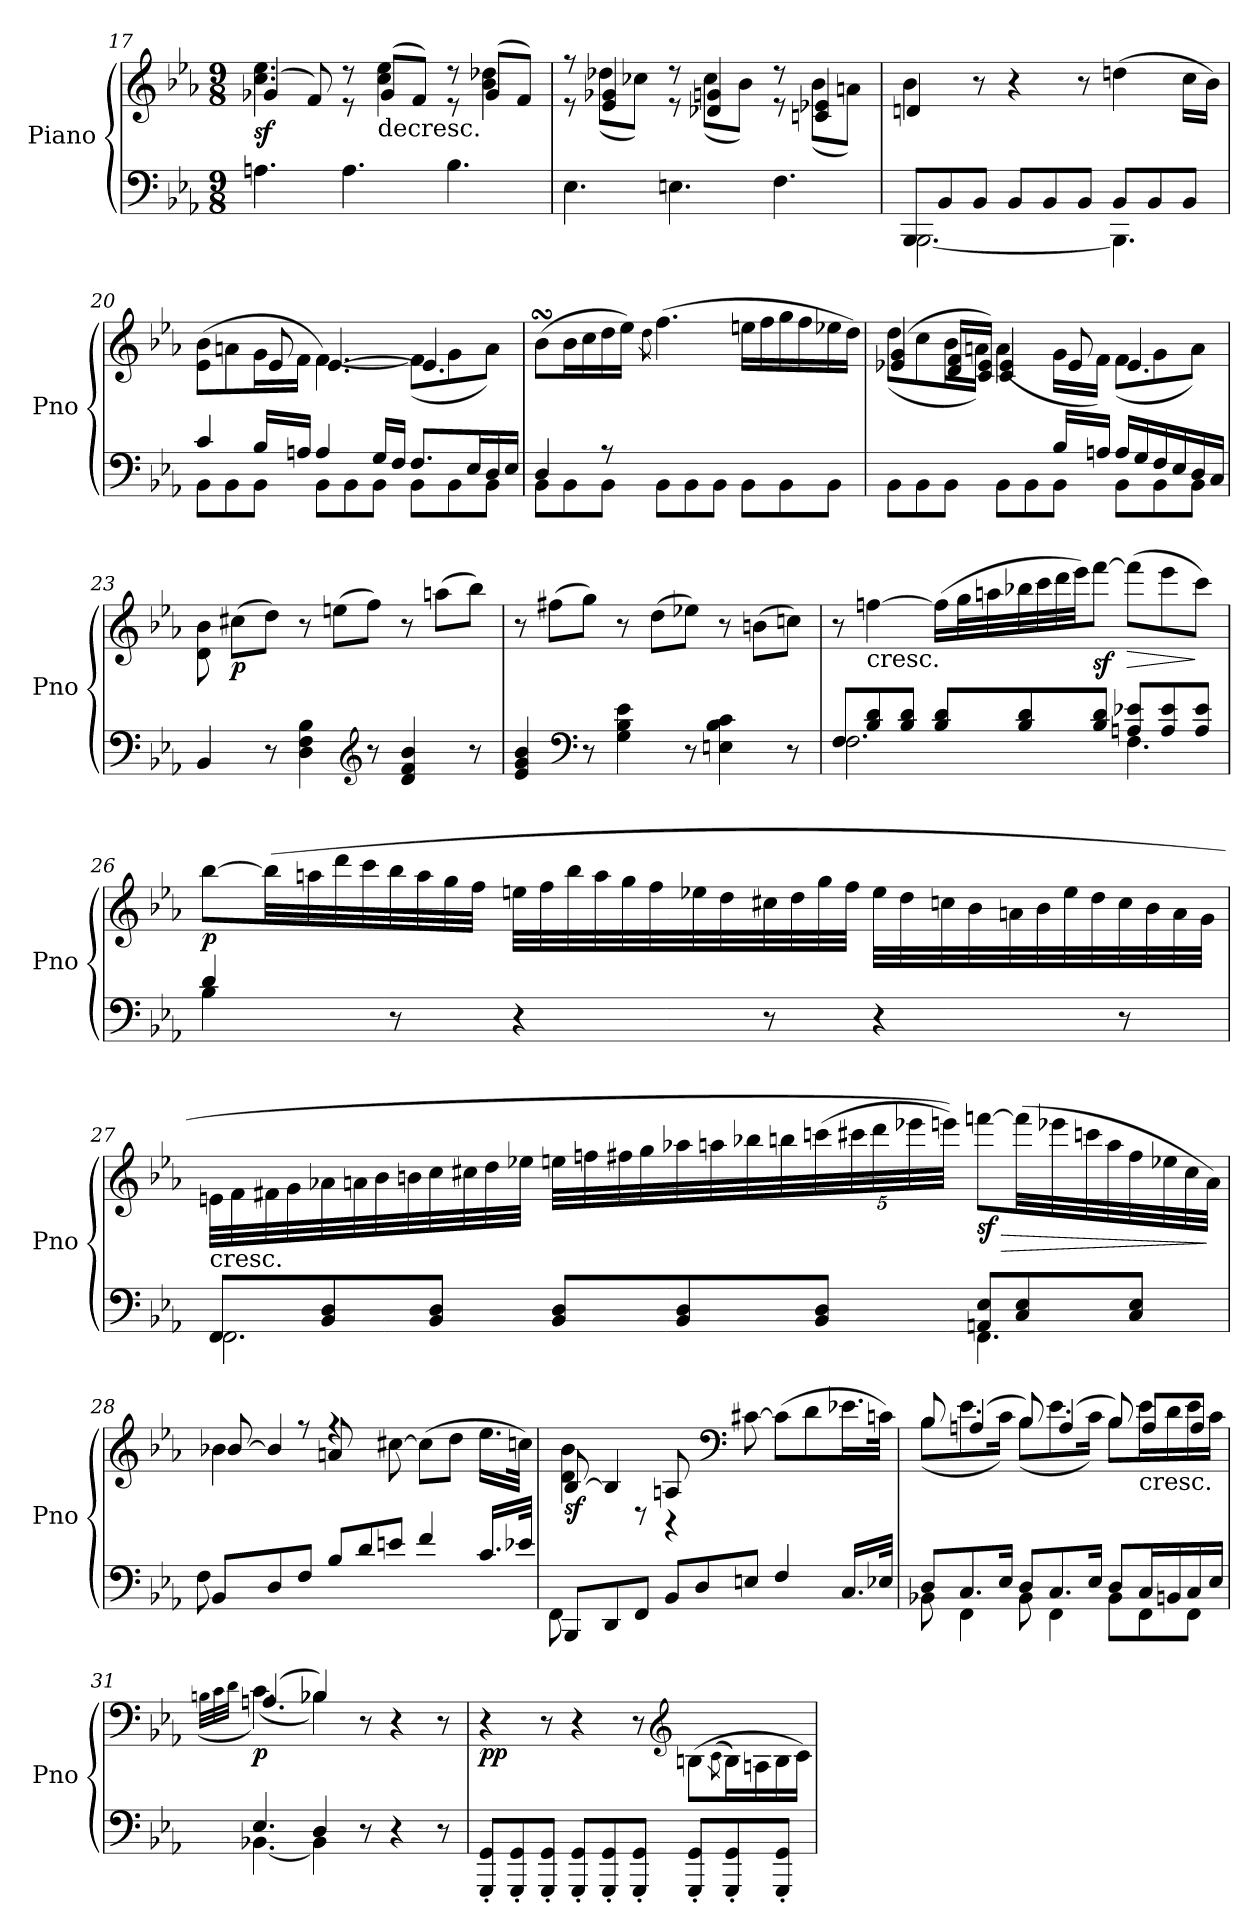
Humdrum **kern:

**kern	**kern	**dynam
*part1	*part1	*part1
*staff2	*staff1	*staff1/2
*I"Piano	*	*
*I'Pno	*	*
*clefF4	*clefG2	*
*k[b-e-a-]	*k[b-e-a-]	*
*E-:	*E-:	*
*M9/8	*M9/8	*
=17	=17	=17
*	*^	*
*	*	*^	*
!	!	!	!	!LO:DY:b
4.An\	1ryy	4.cc\ 4.ee-\	(>4g-X/	sf
.	.	.	8f/)	.
4.A\	.	8r	8r	.
!	!	!LO:TX:b:t=decresc.	!	!
.	.	4cc\ 4ee-\	(>8g-/L	.
.	.	.	8f/J)	.
4.B-\	.	8r	8r	.
.	.	4b-\ 4dd-X\	(>8g-/L	.
.	8ryy	.	8f/J)	.
!!LO:PB:g=z	!!	!!
=18	=18	=18	=18	=18
4.E-\	1ryy	8r	8r	.
.	.	(<8dd-X\L	4e-/ 4g-X/	.
.	.	8cc-X\J)	.	.
4.En\	.	8r	8r	.
.	.	(<8cc-\L	4d-X/ 4gn/	.
.	.	8b-\J)	.	.
4.F\	.	8r	8r	.
.	.	(<8b-\L	4cn/ 4e-X/	.
.	8ryy	8an\J)	.	.
=19	=19	=19	=19	=19
*^	*	*	*	*
8BBB-/L	[2.BBB-\	1ryy	4b-\	4dn/	.
8BB-/	.	.	.	.	.
8BB-/J	.	.	8r	2..ryy	.
8BB-/L	.	.	4r	.	.
8BB-/	.	.	.	.	.
8BB-/J	.	.	8r	.	.
8BB-/L	4.BBB-\]	.	(<4ddn\	.	.
8BB-/	.	.	.	.	.
8BB-/J	.	8ryy	16cc\LL	.	.
.	.	.	16b-\JJ)	.	.
=20	=20	=20	=20	=20	=20
4c/	8BB-\L	1ryy	(>8e-\ 8b-\L	4ryy	.
.	8BB-\	.	8an\	.	.
16B-/LL	8BB-\J	.	16g\L	8e-/	.
16An/JJ	.	.	16f\JJ	.	.
4A/	8BB-\L	.	[4.f\)	[4.e-/	.
.	8BB-\	.	.	.	.
16G/LL	8BB-\J	.	.	.	.
16F/JJ	.	.	.	.	.
8.F/L	8BB-\L	.	(<8f\L]	4.e-/]	.
.	8BB-\	.	8g\	.	.
16E-/L	.	.	.	.	.
16D/	8BB-\J	8ryy	8a\J)	.	.
16E-/JJ	.	.	.	.	.
*	*	*	*v	*v	*
!!LO:LB:g=z
=21	=21	=21	=21	=21
4D/	8BB-\L	1ryy	(<8b-sSSS\L	.
.	8BB-\	.	16b-\L	.
.	.	.	16cc\	.
8r	8BB-\J	.	16dd\	.
.	.	.	16ee-\JJ)	.
.	.	.	8qdd\	.
4.ryy	8BB-\L	.	(<4.ff\	.
.	8BB-\	.	.	.
.	8BB-\J	.	.	.
4.ryy	8BB-\L	.	16een\LL	.
.	.	.	16ff\	.
.	8BB-\	.	16gg\	.
.	.	.	16ff\	.
.	8BB-\J	8ryy	16ee-X\	.
.	.	.	16dd\JJ)	.
=22	=22	=22	=22	=22
*	*	*	*^	*
4.ryy	8BB-\L	1ryy	(<8dd\L	(>4e-X/ 4g/	.
.	8BB-\	.	8cc\	.	.
.	8BB-\J	.	16b-\L	16d/ 16f/LL	.
.	.	.	16an\JJ)	16c/ 16e-/JJ)	.
4ryy	8BB-\L	.	(<4a\	4c/ 4e-/	.
.	8BB-\	.	.	.	.
16B-/LL	8BB-\J	.	16g\LL	8e-/	.
16An/JJ	.	.	16f\JJ)	.	.
16A/LL	8BB-\L	.	(<8f\L	4.e-/	.
16G/	.	.	.	.	.
16F/	8BB-\	.	8g\	.	.
16E-/	.	.	.	.	.
16D/	8BB-\J	8ryy	8a\J)	.	.
16C/JJ	.	.	.	.	.
*v	*v	*	*	*	*
*	*	*v	*v	*
=23	=23	=23	=23
4BB-/	1ryy	8d\ 8b-\	.
!	!	!	!LO:DY:b
.	.	(<8cc#X\L	p
8r	.	8dd\J)	.
4D\ 4F\ 4B-\	.	8r	.
.	.	(<8een\L	.
*clefG2	*	*	*
8r	.	8ff\J)	.
4d/ 4f/ 4b-/	.	8r	.
.	.	(<8aan\L	.
8r	8ryy	8bb-\J)	.
!!LO:LB:g=z	!!
=24	=24	=24	=24
4e-/ 4g/ 4b-/	1ryy	8r	.
.	.	(<8ff#X\L	.
*clefF4	*	*	*
8r	.	8gg\J)	.
4G\ 4B-\ 4e-\	.	8r	.
.	.	(<8dd\L	.
8r	.	8ee-X\J)	.
4En\ 4B-\ 4c\	.	8r	.
.	.	(<8bn\L	.
8r	8ryy	8ccn\J)	.
=25	=25	=25	=25
*^	*	*	*
8F/L	2.F\	1ryy	8r	.
!	!	!	!LO:TX:b:t=cresc.	!
8B-/ 8d/	.	.	[4ffn\	.
8B-/ 8d/J	.	.	.	.
8B-/ 8d/L	.	.	(<16ff\LL]	.
.	.	.	32gg\L	.
.	.	.	32aan\	.
8B-/ 8d/	.	.	32bb-X\	.
.	.	.	32ccc\	.
.	.	.	32ddd\	.
.	.	.	32eee-\JJ)	.
!	!	!	!	!LO:DY:b
8B-/ 8d/J	.	.	[8fff\J	sf
!	!	!	!	!LO:HP:b
8An/ 8e-X/L	4.F\	.	(<8fff\L]	>
8A/ 8e-/	.	.	8eee-\	.
8A/ 8e-/J	.	8ryy	8ccc\J)	]
!!LO:LB:g=z	!!
=26	=26	=26	=26	=26
!	!	!	!	!LO:DY:b
4d/	4B-\	1ryy	[8bb-\L	p
.	.	.	(<32bb-\LL]	.
.	.	.	32aan\	.
.	.	.	32ddd\	.
.	.	.	32ccc\	.
8r	2..ryy	.	32bb-\	.
.	.	.	32aa\	.
.	.	.	32gg\	.
.	.	.	32ff\JJJ	.
4r	.	.	32een\LLL	.
.	.	.	32ff\	.
.	.	.	32bb-\	.
.	.	.	32aa\	.
.	.	.	32gg\	.
.	.	.	32ff\	.
.	.	.	32ee-X\	.
.	.	.	32dd\	.
8r	.	.	32cc#X\	.
.	.	.	32dd\	.
.	.	.	32gg\	.
.	.	.	32ff\JJJ	.
4r	.	.	32ee-\LLL	.
.	.	.	32dd\	.
.	.	.	32ccn\	.
.	.	.	32b-\	.
.	.	.	32an\	.
.	.	.	32b-\	.
.	.	.	32ee-\	.
.	.	.	32dd\	.
8r	.	8ryy	32cc\	.
.	.	.	32b-\	.
.	.	.	32a\	.
.	.	.	32g\JJJ	.
!!LO:LB:g=z	!!
=27	=27	=27	=27	=27
!	!	!LO:TX:b:t=cresc.	!	!
8FF/L	2.FF\	1ryy	32en\LLL	.
.	.	.	32f\	.
.	.	.	32f#X\	.
.	.	.	32g\	.
8BB-/ 8D/	.	.	32a-X\	.
.	.	.	32an\	.
.	.	.	32b-\	.
.	.	.	32bn\	.
8BB-/ 8D/J	.	.	32cc\	.
.	.	.	32cc#X\	.
.	.	.	32dd\	.
.	.	.	32ee-X\JJJ	.
8BB-/ 8D/L	.	.	32een\LLL	.
.	.	.	32ffn\	.
.	.	.	32ff#X\	.
.	.	.	32gg\	.
8BB-/ 8D/	.	.	32aa-X\	.
.	.	.	32aan\	.
.	.	.	32bb-X\	.
.	.	.	32bbn\	.
*	*	*	*Xbrackettup	*
8BB-/ 8D/J	.	.	(<40cccn\	.
.	.	.	40ccc#X\	.
.	.	.	40ddd\	.
.	.	.	40eee-X\	.
.	.	.	40eeen\JJJ))	.
!	!	!	!	!LO:HP:b
!	!	!	!	!LO:DY:n=1:b
8AAn/ 8E-/L	4.FF\	.	[8fffn\L	> sf
8C/ 8E-/	.	.	(<32fff\LL]	.
.	.	.	32eee-X\	.
.	.	.	32cccn\	.
.	.	.	32aa\	.
8C/ 8E-/J	.	8ryy	32ff#\	.
.	.	.	32ee-X\	.
.	.	.	32cc#\	.
.	.	.	32a\JJJ)	]
!!LO:PB:g=z
=28	=28	=28	=28	=28
*	*	*	*^	*
!	!	!	!	!	!LO:DY:b
!	!	!	!	!	!LO:DY:n=1:b
8BB-/L	8F\	1ryy	4b-X\	[8b-/	p sf
8D/	1ryy	.	.	4b-/]	.
8F/J	.	.	8r	.	.
8B-/L	.	.	4r	8an/	.
8d/	.	.	.	2ryy	.
8en/J	.	.	[8cc#X\	.	.
4f/	.	.	(<8cc#\L]	.	.
.	.	.	8dd\J	.	.
16.c/LL	.	8ryy	16.ee-\LL	8ryy	.
32e-X/JJk	.	.	32ccn\JJk)	.	.
=29	=29	=29	=29	=29	=29
!	!	!	!	!	!LO:DY:b
8BBB-/L	(<8FF\	[8B-/	4d\ 4b-\	1ryy	sf
8DD/	1ryy	4B-/]	.	.	.
8FF/J	.	.	8r	.	.
8BB-/L	.	8An/	4r	.	.
8D/	.	2ryy	.	.	.
*	*	*clefF4	*	*	*
8En/J	.	.	[8c#X\	.	.
4F/	.	.	(<8c#\L]	.	.
.	.	.	8d\	.	.
16.C/LL	.	8ryy	16.e-X\L	16ryy	.
.	.	.	.	32ryy	.
32E-X/JJk	.	.	32cn\JJk)	32ryy	.
!!LO:LB:g=z	!!	!!
=30	=30	=30	=30	=30	=30
8D/L	8BB-X\	1ryy	(<8B-\L	8B-/	.
8.C/	4FF\	.	8.e-\	(>4An/	.
16E-/Jk	.	.	16c\Jk)	.	.
8D/L	8BB-\	.	(<8B-\L	8B-/)	.
8.C/	4FF\	.	8.e-\	(>4A/	.
16E-/Jk	.	.	16c\Jk)	.	.
8D/L	8BB-\L	.	8B-\L	8B-/)	.
!	!	!	!LO:TX:b:t=cresc.	!	!
16C/L	8FF\	.	16e-\L	8A/L	.
16BBn/	.	.	16d\	.	.
16C/	8FF\J	8ryy	16e-\	8A/J	.
16E-/JJ	.	.	16c\JJ)	.	.
=31	=31	=31	=31	=31	=31
.	.	.	(>32qBn\LLL	.	.
.	.	.	32qc\	.	.
.	.	.	32qd\JJJ	.	.
!	!	!	!	!	!LO:DY:b
4.E-/	[4.BB-X\	1ryy	(<4.c\)	(>4.An/	p
4D/	4BB-\]	.	4B-X\)	4B-X/)	.
8r	2ryy	.	8r	2ryy	.
4r	.	.	4r	.	.
8r	.	8ryy	8r	.	.
*v	*v	*	*	*	*
*	*	*v	*v	*
!!LO:LB:g=z
=32	=32	=32	=32
!	!	!	!LO:DY:b
8GGG/' 8GG/'L	1ryy	4r	pp
8GGG/' 8GG/'	.	.	.
8GGG/' 8GG/'J	.	8r	.
8GGG/' 8GG/'L	.	4r	.
8GGG/' 8GG/'	.	.	.
8GGG/' 8GG/'J	.	8r	.
*	*clefG2	*	*
8GGG/' 8GG/'L	.	(<8Bn\L	.
.	.	(<8qc\	.
8GGG/' 8GG/'	.	16B\L)	.
.	.	16An\	.
8GGG/' 8GG/'J	8ryy	16B\	.
.	.	16c\JJ)	.
*	*v	*v	*
=	=	=
*-	*-	*-
